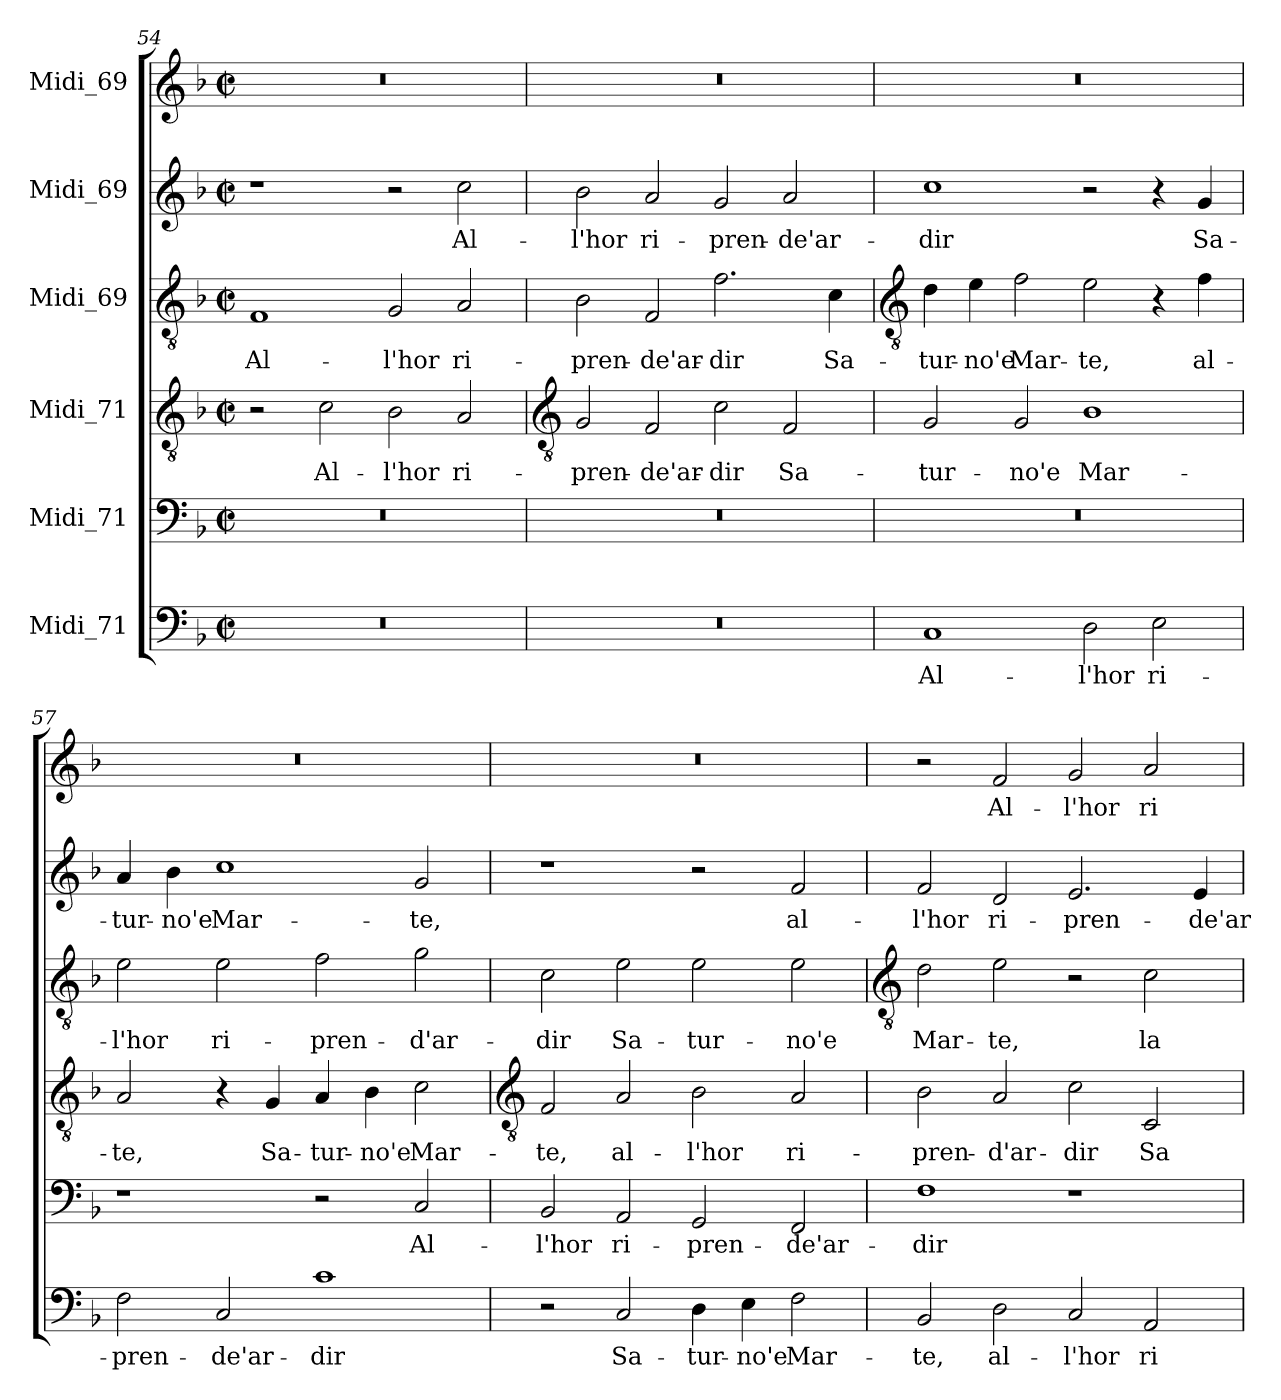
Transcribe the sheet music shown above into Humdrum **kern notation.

**kern	**text	**kern	**text	**kern	**text	**kern	**text	**kern	**text	**kern	**text
*part6	*part6	*part5	*part5	*part4	*part4	*part3	*part3	*part2	*part2	*part1	*part1
*staff6	*staff6	*staff5	*staff5	*staff4	*staff4	*staff3	*staff3	*staff2	*staff2	*staff1	*staff1
*I"Midi_71	*	*I"Midi_71	*	*I"Midi_71	*	*I"Midi_69	*	*I"Midi_69	*	*I"Midi_69	*
*clefF4	*	*clefF4	*	*clefGv2	*	*clefGv2	*	*clefG2	*	*clefG2	*
*k[b-]	*	*k[b-]	*	*k[b-]	*	*k[b-]	*	*k[b-]	*	*k[b-]	*
*F:	*	*F:	*	*F:	*	*F:	*	*F:	*	*F:	*
*M4/2	*	*M4/2	*	*M4/2	*	*M4/2	*	*M4/2	*	*M4/2	*
*met(c|)	*	*met(c|)	*	*met(c|)	*	*met(c|)	*	*met(c|)	*	*met(c|)	*
=54	=54	=54	=54	=54	=54	=54	=54	=54	=54	=54	=54
!	!	!	!	!	!	!	!LO:LY:b	!	!	!	!
0r	.	0r	.	2r	.	1F	Al-	1r	.	0r	.
!	!	!	!	!	!LO:LY:b	!	!	!	!	!	!
.	.	.	.	2c	Al-	.	.	.	.	.	.
!	!	!	!	!	!LO:LY:b	!	!LO:LY:b	!	!	!	!
.	.	.	.	2B-	-l'hor	2G	-l'hor	2r	.	.	.
!	!	!	!	!	!LO:LY:b	!	!LO:LY:b	!	!LO:LY:b	!	!
.	.	.	.	2A	ri-	2A	ri-	2cc	Al-	.	.
!!LO:LB:g=z
=55	=55	=55	=55	=55	=55	=55	=55	=55	=55	=55	=55
*	*	*	*	*clefGv2	*	*	*	*	*	*	*
!	!	!	!	!	!LO:LY:b	!	!LO:LY:b	!	!LO:LY:b	!	!
0r	.	0r	.	2G	-pren-	2B-	-pren-	2b-	-l'hor	0r	.
!	!	!	!	!	!LO:LY:b	!	!LO:LY:b	!	!LO:LY:b	!	!
.	.	.	.	2F	-de'ar-	2F	-de'ar-	2a	ri-	.	.
!	!	!	!	!	!LO:LY:b	!	!LO:LY:b	!	!LO:LY:b	!	!
.	.	.	.	2c	-dir	2.f	-dir	2g	-pren-	.	.
!	!	!	!	!	!LO:LY:b	!	!	!	!LO:LY:b	!	!
.	.	.	.	2F	Sa-	.	.	2a	-de'ar-	.	.
!	!	!	!	!	!	!	!LO:LY:b	!	!	!	!
.	.	.	.	.	.	4c	Sa-	.	.	.	.
!!LO:LB:g=z
=56	=56	=56	=56	=56	=56	=56	=56	=56	=56	=56	=56
*	*	*	*	*	*	*clefGv2	*	*	*	*	*
!	!LO:LY:b	!	!	!	!LO:LY:b	!	!LO:LY:b	!	!LO:LY:b	!	!
1C	Al-	0r	.	2G	-tur-	4d	-tur-	1cc	-dir	0r	.
!	!	!	!	!	!	!	!LO:LY:b	!	!	!	!
.	.	.	.	.	.	4e	-no'e	.	.	.	.
!	!	!	!	!	!LO:LY:b	!	!LO:LY:b	!	!	!	!
.	.	.	.	2G	-no'e	2f	Mar-	.	.	.	.
!	!LO:LY:b	!	!	!	!LO:LY:b	!	!LO:LY:b	!	!	!	!
2D	-l'hor	.	.	1B-	Mar-	2e	-te,	2r	.	.	.
!	!LO:LY:b	!	!	!	!	!	!	!	!	!	!
2E	ri-	.	.	.	.	4r	.	4r	.	.	.
!	!	!	!	!	!	!	!LO:LY:b	!	!LO:LY:b	!	!
.	.	.	.	.	.	4f	al-	4g	Sa-	.	.
=57	=57	=57	=57	=57	=57	=57	=57	=57	=57	=57	=57
!	!LO:LY:b	!	!	!	!LO:LY:b	!	!LO:LY:b	!	!LO:LY:b	!	!
2F	-pren-	1r	.	2A	-te,	2e	-l'hor	4a	-tur-	0r	.
!	!	!	!	!	!	!	!	!	!LO:LY:b	!	!
.	.	.	.	.	.	.	.	4b-	-no'e	.	.
!	!LO:LY:b	!	!	!	!	!	!LO:LY:b	!	!LO:LY:b	!	!
2C	-de'ar-	.	.	4r	.	2e	ri-	1cc	Mar-	.	.
!	!	!	!	!	!LO:LY:b	!	!	!	!	!	!
.	.	.	.	4G	Sa-	.	.	.	.	.	.
!	!LO:LY:b	!	!	!	!LO:LY:b	!	!LO:LY:b	!	!	!	!
1c	-dir	2r	.	4A	-tur-	2f	-pren-	.	.	.	.
!	!	!	!	!	!LO:LY:b	!	!	!	!	!	!
.	.	.	.	4B-	-no'e	.	.	.	.	.	.
!	!	!	!LO:LY:b	!	!LO:LY:b	!	!LO:LY:b	!	!LO:LY:b	!	!
.	.	2C	Al-	2c	Mar-	2g	-d'ar-	2g	-te,	.	.
!!LO:LB:g=z
=58	=58	=58	=58	=58	=58	=58	=58	=58	=58	=58	=58
*	*	*	*	*clefGv2	*	*	*	*	*	*	*
!	!	!	!LO:LY:b	!	!LO:LY:b	!	!LO:LY:b	!	!	!	!
2r	.	2BB-	-l'hor	2F	-te,	2c	-dir	1r	.	0r	.
!	!LO:LY:b	!	!LO:LY:b	!	!LO:LY:b	!	!LO:LY:b	!	!	!	!
2C	Sa-	2AA	ri-	2A	al-	2e	Sa-	.	.	.	.
!	!LO:LY:b	!	!LO:LY:b	!	!LO:LY:b	!	!LO:LY:b	!	!	!	!
4D	-tur-	2GG	-pren-	2B-	-l'hor	2e	-tur-	2r	.	.	.
!	!LO:LY:b	!	!	!	!	!	!	!	!	!	!
4E	-no'e	.	.	.	.	.	.	.	.	.	.
!	!LO:LY:b	!	!LO:LY:b	!	!LO:LY:b	!	!LO:LY:b	!	!LO:LY:b	!	!
2F	Mar-	2FF	-de'ar-	2A	ri-	2e	-no'e	2f	al-	.	.
!!LO:LB:g=z
=59	=59	=59	=59	=59	=59	=59	=59	=59	=59	=59	=59
*	*	*	*	*	*	*clefGv2	*	*	*	*	*
!	!LO:LY:b	!	!LO:LY:b	!	!LO:LY:b	!	!LO:LY:b	!	!LO:LY:b	!	!
2BB-	-te,	1F	-dir	2B-	-pren-	2d	Mar-	2f	-l'hor	2r	.
!	!LO:LY:b	!	!	!	!LO:LY:b	!	!LO:LY:b	!	!LO:LY:b	!	!LO:LY:b
2D	al-	.	.	2A	-d'ar-	2e	-te,	2d	ri-	2f	Al-
!	!LO:LY:b	!	!	!	!LO:LY:b	!	!	!	!LO:LY:b	!	!LO:LY:b
2C	-l'hor	1r	.	2c	-dir	2r	.	2.e	-pren-	2g	-l'hor
!	!LO:LY:b	!	!	!	!LO:LY:b	!	!LO:LY:b	!	!	!	!LO:LY:b
2AA	ri-	.	.	2C	Sa-	2c	la-	.	.	2a	ri-
!	!	!	!	!	!	!	!	!	!LO:LY:b	!	!
.	.	.	.	.	.	.	.	4e	-de'ar-	.	.
=	=	=	=	=	=	=	=	=	=	=	=
*-	*-	*-	*-	*-	*-	*-	*-	*-	*-	*-	*-
